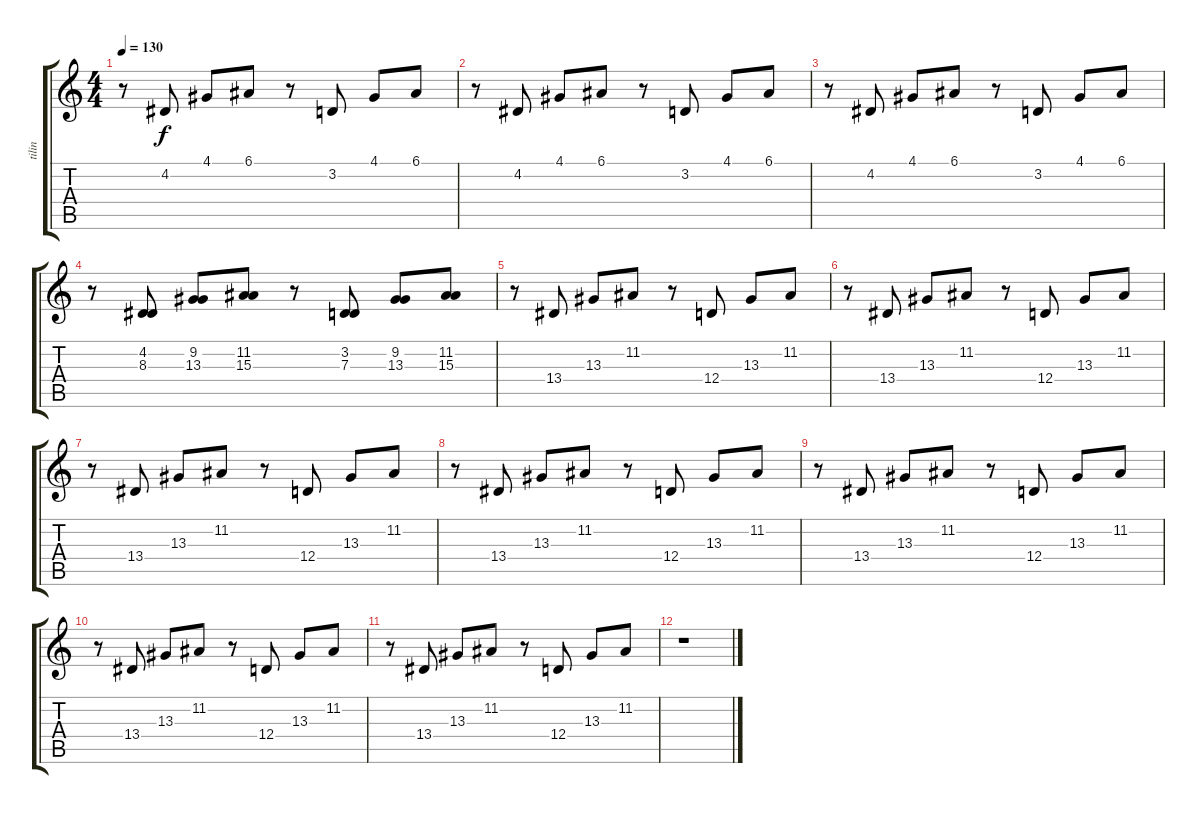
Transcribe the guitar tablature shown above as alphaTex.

\track ("tilin" "tilin") {instrument synthdrum}
\staff {score tabs}
\tuning (E4 B3 G3 D3 A2 E2) {hide}
\ts (4 4)
\tempo 130
\clef g2
\ks c
r.8{dy f} 4.2.8 4.1.8 6.1.8 r.8 3.2.8 4.1.8 6.1.8 |
r.8 4.2.8 4.1.8 6.1.8 r.8 3.2.8 4.1.8 6.1.8 |
r.8 4.2.8 4.1.8 6.1.8 r.8 3.2.8 4.1.8 6.1.8 |
r.8 (4.2 8.3).8 (9.2 13.3).8 (11.2 15.3).8 r.8 (3.2 7.3).8 (9.2 13.3).8 (11.2 15.3).8 |
r.8 13.4.8 13.3.8 11.2.8 r.8 12.4.8 13.3.8 11.2.8 |
r.8 13.4.8 13.3.8 11.2.8 r.8 12.4.8 13.3.8 11.2.8 |
r.8 13.4.8 13.3.8 11.2.8 r.8 12.4.8 13.3.8 11.2.8 |
r.8 13.4.8 13.3.8 11.2.8 r.8 12.4.8 13.3.8 11.2.8 |
r.8 13.4.8 13.3.8 11.2.8 r.8 12.4.8 13.3.8 11.2.8 |
r.8 13.4.8 13.3.8 11.2.8 r.8 12.4.8 13.3.8 11.2.8 |
r.8 13.4.8 13.3.8 11.2.8 r.8 12.4.8 13.3.8 11.2.8 |
r.1
